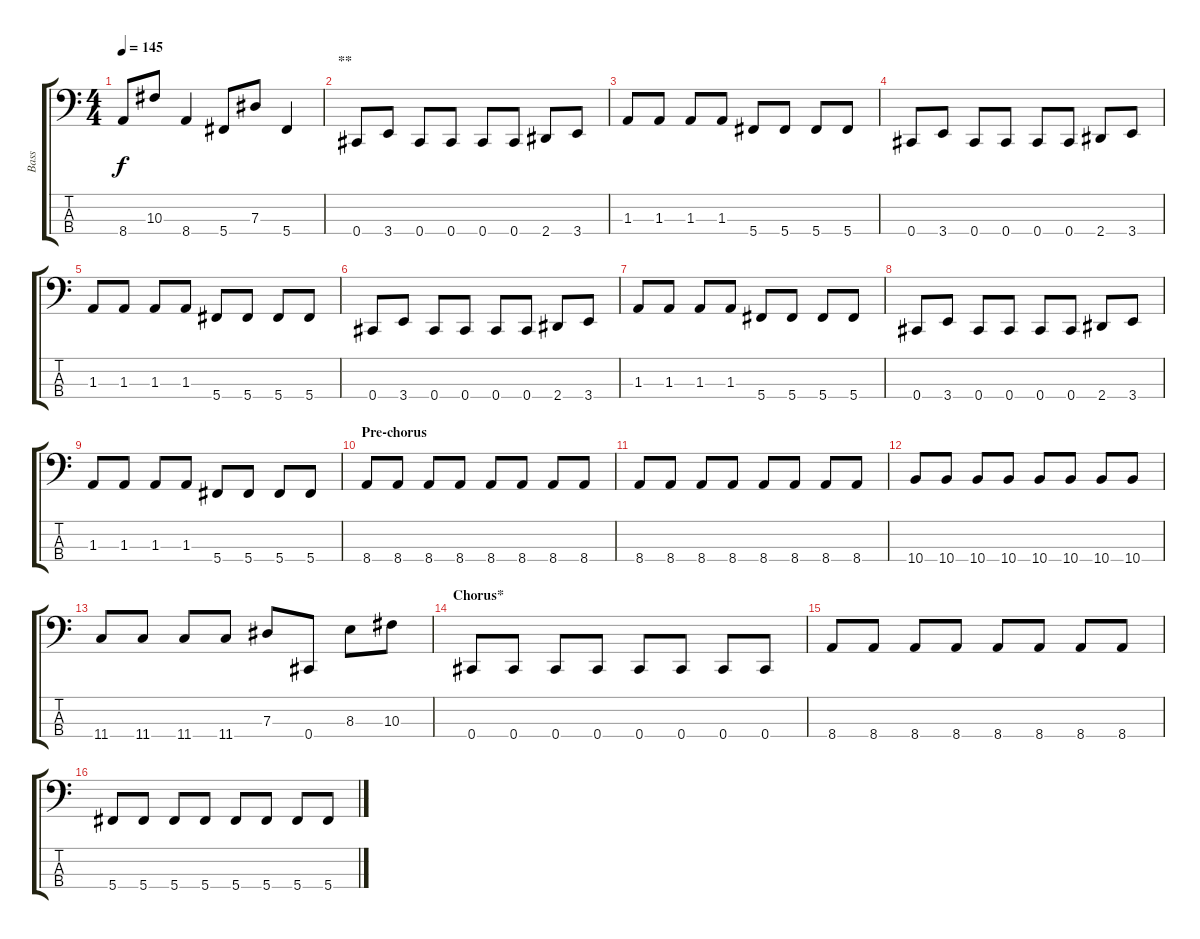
\track ("Bass" "Bass") {instrument electricbasspick}
\staff {score tabs}
\tuning (Gb2 Db2 Ab1 Db1) {hide}
\ts (4 4)
\tempo 145
\clef f4
\ks c
8.4.8{dy f} 10.3.8 8.4.4 5.4.8 7.3.8 5.4.4 |
\section ("" "**")
0.4.8 3.4.8 0.4.8 0.4.8 0.4.8 0.4.8 2.4.8 3.4.8 |
1.3.8 1.3.8 1.3.8 1.3.8 5.4.8 5.4.8 5.4.8 5.4.8 |
0.4.8 3.4.8 0.4.8 0.4.8 0.4.8 0.4.8 2.4.8 3.4.8 |
1.3.8 1.3.8 1.3.8 1.3.8 5.4.8 5.4.8 5.4.8 5.4.8 |
0.4.8 3.4.8 0.4.8 0.4.8 0.4.8 0.4.8 2.4.8 3.4.8 |
1.3.8 1.3.8 1.3.8 1.3.8 5.4.8 5.4.8 5.4.8 5.4.8 |
0.4.8 3.4.8 0.4.8 0.4.8 0.4.8 0.4.8 2.4.8 3.4.8 |
1.3.8 1.3.8 1.3.8 1.3.8 5.4.8 5.4.8 5.4.8 5.4.8 |
\section ("" "Pre-chorus")
8.4.8 8.4.8 8.4.8 8.4.8 8.4.8 8.4.8 8.4.8 8.4.8 |
8.4.8 8.4.8 8.4.8 8.4.8 8.4.8 8.4.8 8.4.8 8.4.8 |
10.4.8 10.4.8 10.4.8 10.4.8 10.4.8 10.4.8 10.4.8 10.4.8 |
11.4.8 11.4.8 11.4.8 11.4.8 7.3.8 0.4.8 8.3.8 10.3.8 |
\section ("" "Chorus*")
0.4.8 0.4.8 0.4.8 0.4.8 0.4.8 0.4.8 0.4.8 0.4.8 |
8.4.8 8.4.8 8.4.8 8.4.8 8.4.8 8.4.8 8.4.8 8.4.8 |
5.4.8 5.4.8 5.4.8 5.4.8 5.4.8 5.4.8 5.4.8 5.4.8
